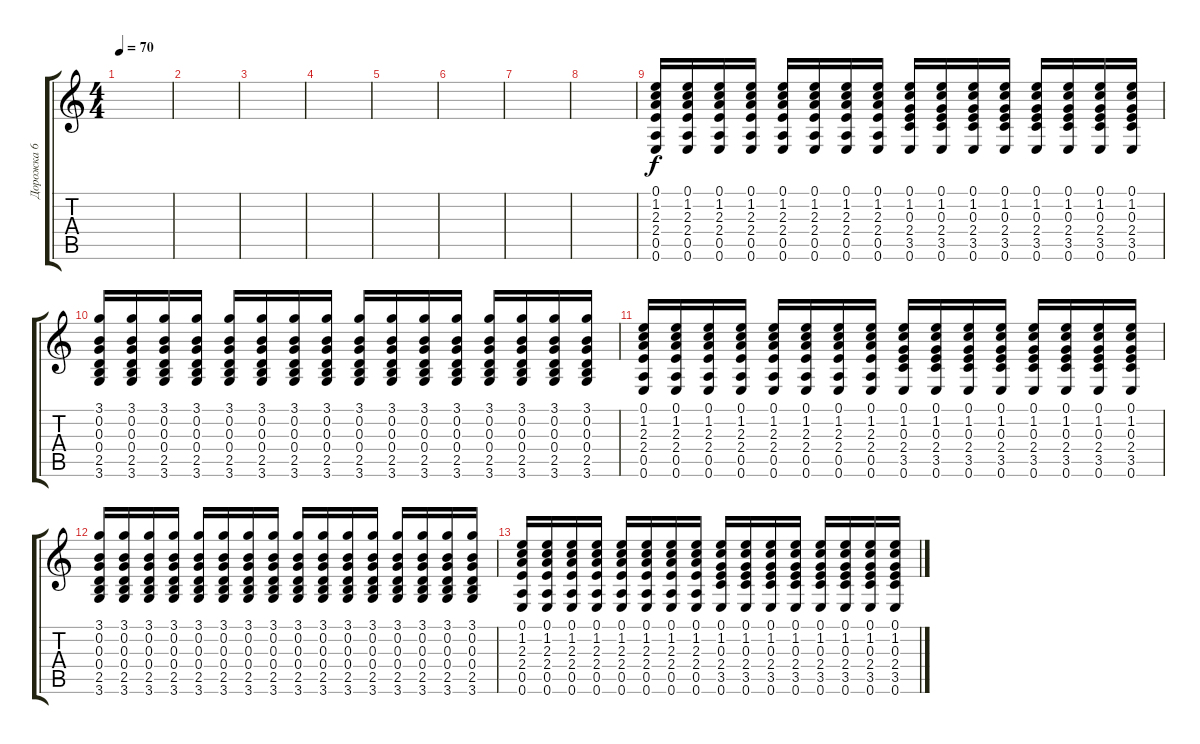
\track ("Дорожка 6" "Дорожка 6") {instrument acousticguitarsteel}
\staff {score tabs}
\tuning (E4 B3 G3 D3 A2 E2) {hide}
\ts (4 4)
\tempo 70
\clef g2
\ks c
|
|
|
|
|
|
|
|
(0.1 1.2 2.3 2.4 0.5 0.6).16 (0.1 1.2 2.3 2.4 0.5 0.6).16 (0.1 1.2 2.3 2.4 0.5 0.6).16 (0.1 1.2 2.3 2.4 0.5 0.6).16 (0.1 1.2 2.3 2.4 0.5 0.6).16 (0.1 1.2 2.3 2.4 0.5 0.6).16 (0.1 1.2 2.3 2.4 0.5 0.6).16 (0.1 1.2 2.3 2.4 0.5 0.6).16 (0.1 1.2 0.3 2.4 3.5 0.6).16 (0.1 1.2 0.3 2.4 3.5 0.6).16 (0.1 1.2 0.3 2.4 3.5 0.6).16 (0.1 1.2 0.3 2.4 3.5 0.6).16 (0.1 1.2 0.3 2.4 3.5 0.6).16 (0.1 1.2 0.3 2.4 3.5 0.6).16 (0.1 1.2 0.3 2.4 3.5 0.6).16 (0.1 1.2 0.3 2.4 3.5 0.6).16 |
(3.1 0.2 0.3 0.4 2.5 3.6).16{volume 0} (3.1 0.2 0.3 0.4 2.5 3.6).16 (3.1 0.2 0.3 0.4 2.5 3.6).16 (3.1 0.2 0.3 0.4 2.5 3.6).16 (3.1 0.2 0.3 0.4 2.5 3.6).16 (3.1 0.2 0.3 0.4 2.5 3.6).16 (3.1 0.2 0.3 0.4 2.5 3.6).16 (3.1 0.2 0.3 0.4 2.5 3.6).16 (3.1 0.2 0.3 0.4 2.5 3.6).16 (3.1 0.2 0.3 0.4 2.5 3.6).16 (3.1 0.2 0.3 0.4 2.5 3.6).16 (3.1 0.2 0.3 0.4 2.5 3.6).16 (3.1 0.2 0.3 0.4 2.5 3.6).16 (3.1 0.2 0.3 0.4 2.5 3.6).16 (3.1 0.2 0.3 0.4 2.5 3.6).16 (3.1 0.2 0.3 0.4 2.5 3.6).16 |
(0.1 1.2 2.3 2.4 0.5 0.6).16 (0.1 1.2 2.3 2.4 0.5 0.6).16 (0.1 1.2 2.3 2.4 0.5 0.6).16 (0.1 1.2 2.3 2.4 0.5 0.6).16 (0.1 1.2 2.3 2.4 0.5 0.6).16 (0.1 1.2 2.3 2.4 0.5 0.6).16 (0.1 1.2 2.3 2.4 0.5 0.6).16 (0.1 1.2 2.3 2.4 0.5 0.6).16 (0.1 1.2 0.3 2.4 3.5 0.6).16 (0.1 1.2 0.3 2.4 3.5 0.6).16 (0.1 1.2 0.3 2.4 3.5 0.6).16 (0.1 1.2 0.3 2.4 3.5 0.6).16 (0.1 1.2 0.3 2.4 3.5 0.6).16 (0.1 1.2 0.3 2.4 3.5 0.6).16 (0.1 1.2 0.3 2.4 3.5 0.6).16 (0.1 1.2 0.3 2.4 3.5 0.6).16 |
(3.1 0.2 0.3 0.4 2.5 3.6).16 (3.1 0.2 0.3 0.4 2.5 3.6).16 (3.1 0.2 0.3 0.4 2.5 3.6).16 (3.1 0.2 0.3 0.4 2.5 3.6).16 (3.1 0.2 0.3 0.4 2.5 3.6).16 (3.1 0.2 0.3 0.4 2.5 3.6).16 (3.1 0.2 0.3 0.4 2.5 3.6).16 (3.1 0.2 0.3 0.4 2.5 3.6).16 (3.1 0.2 0.3 0.4 2.5 3.6).16 (3.1 0.2 0.3 0.4 2.5 3.6).16 (3.1 0.2 0.3 0.4 2.5 3.6).16 (3.1 0.2 0.3 0.4 2.5 3.6).16 (3.1 0.2 0.3 0.4 2.5 3.6).16 (3.1 0.2 0.3 0.4 2.5 3.6).16 (3.1 0.2 0.3 0.4 2.5 3.6).16 (3.1 0.2 0.3 0.4 2.5 3.6).16 |
(0.1 1.2 2.3 2.4 0.5 0.6).16 (0.1 1.2 2.3 2.4 0.5 0.6).16 (0.1 1.2 2.3 2.4 0.5 0.6).16 (0.1 1.2 2.3 2.4 0.5 0.6).16 (0.1 1.2 2.3 2.4 0.5 0.6).16 (0.1 1.2 2.3 2.4 0.5 0.6).16 (0.1 1.2 2.3 2.4 0.5 0.6).16 (0.1 1.2 2.3 2.4 0.5 0.6).16 (0.1 1.2 0.3 2.4 3.5 0.6).16 (0.1 1.2 0.3 2.4 3.5 0.6).16 (0.1 1.2 0.3 2.4 3.5 0.6).16 (0.1 1.2 0.3 2.4 3.5 0.6).16 (0.1 1.2 0.3 2.4 3.5 0.6).16 (0.1 1.2 0.3 2.4 3.5 0.6).16 (0.1 1.2 0.3 2.4 3.5 0.6).16 (0.1 1.2 0.3 2.4 3.5 0.6).16
